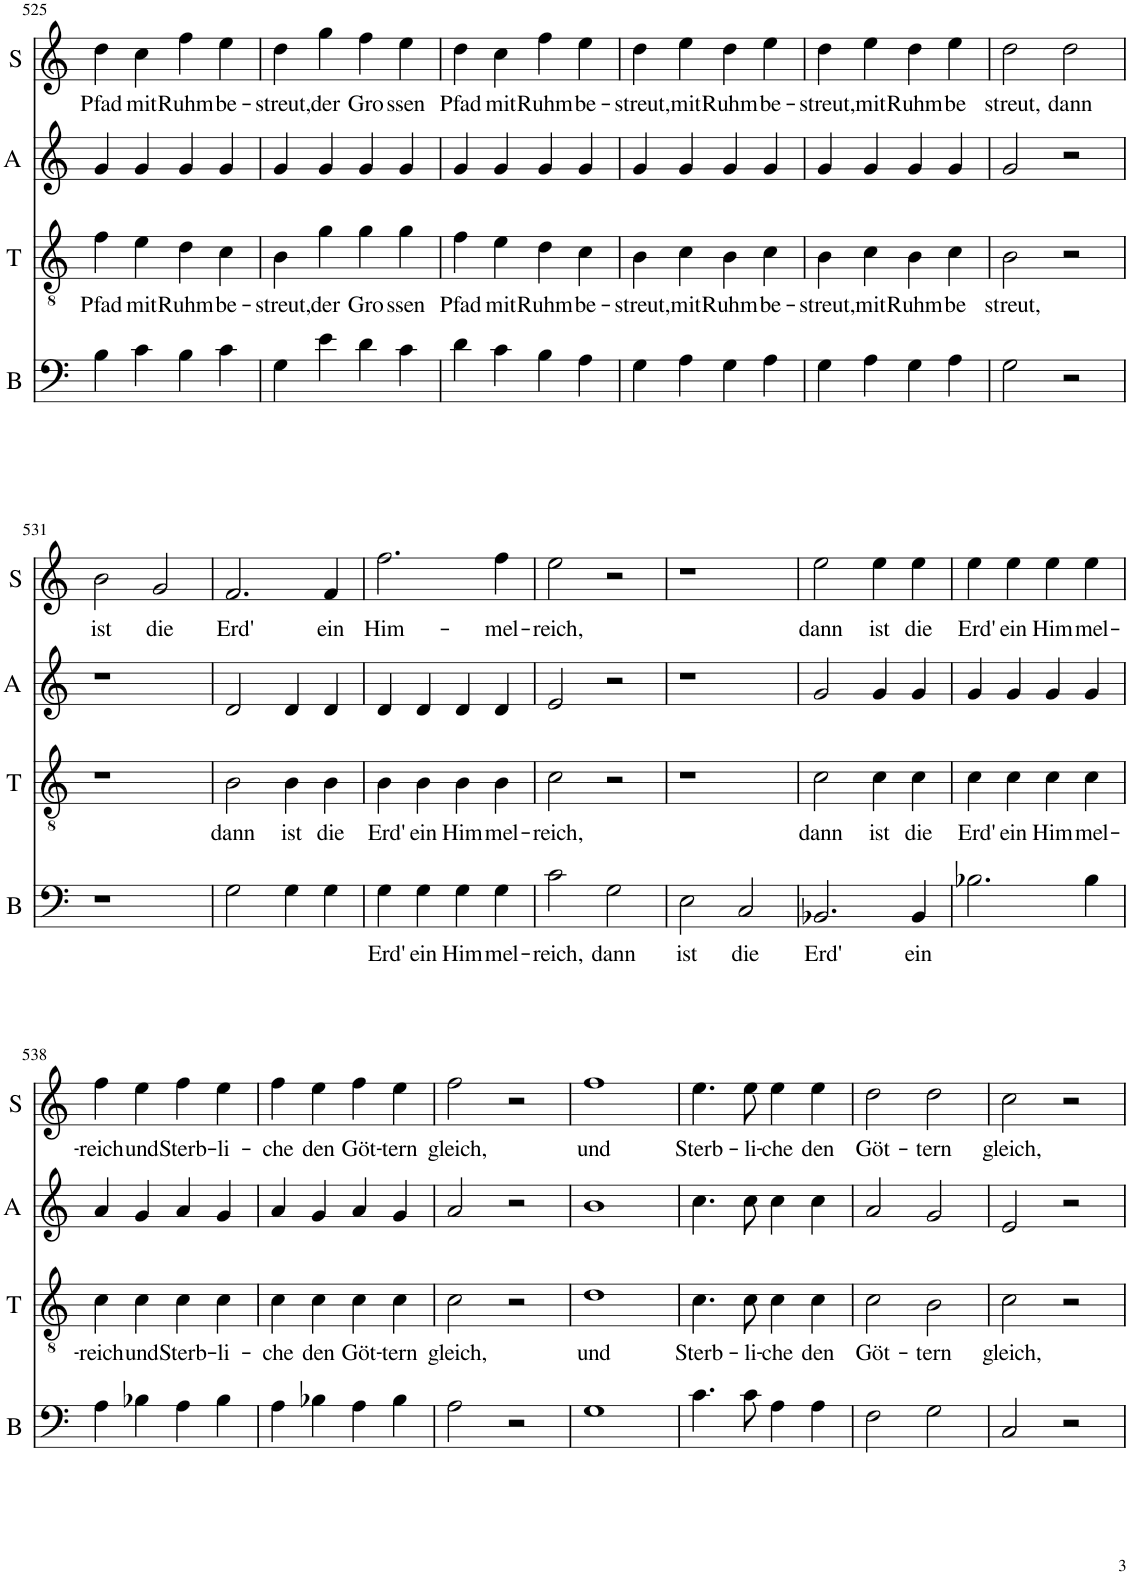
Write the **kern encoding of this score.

**kern	**text	**kern	**text	**kern	**kern	**text
*part4	*part4	*part3	*part3	*part2	*part1	*part1
*staff4	*staff4	*staff3	*staff3	*staff2	*staff1	*staff1
*I"B	*	*I"T	*	*I"A	*I"S	*
*I'B	*	*I'T	*	*I'A	*I'S	*
!!LO:PB:g=z
*clefF4	*	*clefGv2	*	*clefG2	*clefG2	*
*k[]	*	*k[]	*	*k[]	*k[]	*
*M4/4	*	*M4/4	*	*M4/4	*M4/4	*
=525	=525	=525	=525	=525	=525	=525
!	!	!	!LO:LY:b	!	!	!LO:LY:b
4B\	.	4f\	Pfad	4g/	4dd\	Pfad
!	!	!	!LO:LY:b	!	!	!LO:LY:b
4c\	.	4e\	mit	4g/	4cc\	mit
!	!	!	!LO:LY:b	!	!	!LO:LY:b
4B\	.	4d\	Ruhm	4g/	4ff\	Ruhm
!	!	!	!LO:LY:b	!	!	!LO:LY:b
4c\	.	4c\	be-	4g/	4ee\	be-
=526	=526	=526	=526	=526	=526	=526
!	!	!	!LO:LY:b	!	!	!LO:LY:b
4G\	.	4B\	-streut,	4g/	4dd\	-streut,
!	!	!	!LO:LY:b	!	!	!LO:LY:b
4e\	.	4g\	der	4g/	4gg\	der
!	!	!	!LO:LY:b	!	!	!LO:LY:b
4d\	.	4g\	Gro-	4g/	4ff\	Gro-
!	!	!	!LO:LY:b	!	!	!LO:LY:b
4c\	.	4g\	-ssen	4g/	4ee\	-ssen
=527	=527	=527	=527	=527	=527	=527
!	!	!	!LO:LY:b	!	!	!LO:LY:b
4d\	.	4f\	Pfad	4g/	4dd\	Pfad
!	!	!	!LO:LY:b	!	!	!LO:LY:b
4c\	.	4e\	mit	4g/	4cc\	mit
!	!	!	!LO:LY:b	!	!	!LO:LY:b
4B\	.	4d\	Ruhm	4g/	4ff\	Ruhm
!	!	!	!LO:LY:b	!	!	!LO:LY:b
4A\	.	4c\	be-	4g/	4ee\	be-
=528	=528	=528	=528	=528	=528	=528
!	!	!	!LO:LY:b	!	!	!LO:LY:b
4G\	.	4B\	-streut,	4g/	4dd\	-streut,
!	!	!	!LO:LY:b	!	!	!LO:LY:b
4A\	.	4c\	mit	4g/	4ee\	mit
!	!	!	!LO:LY:b	!	!	!LO:LY:b
4G\	.	4B\	Ruhm	4g/	4dd\	Ruhm
!	!	!	!LO:LY:b	!	!	!LO:LY:b
4A\	.	4c\	be-	4g/	4ee\	be-
=529	=529	=529	=529	=529	=529	=529
!	!	!	!LO:LY:b	!	!	!LO:LY:b
4G\	.	4B\	-streut,	4g/	4dd\	-streut,
!	!	!	!LO:LY:b	!	!	!LO:LY:b
4A\	.	4c\	mit	4g/	4ee\	mit
!	!	!	!LO:LY:b	!	!	!LO:LY:b
4G\	.	4B\	Ruhm	4g/	4dd\	Ruhm
!	!	!	!LO:LY:b	!	!	!LO:LY:b
4A\	.	4c\	be	4g/	4ee\	be
=530	=530	=530	=530	=530	=530	=530
!	!	!	!LO:LY:b	!	!	!LO:LY:b
2G\	.	2B\	streut,	2g/	2dd\	streut,
!	!	!	!	!	!	!LO:LY:b
2r	.	2r	.	2r	2dd\	dann
!!LO:LB:g=z
=531	=531	=531	=531	=531	=531	=531
!	!	!	!	!	!	!LO:LY:b
1r	.	1r	.	1r	2b\	ist
!	!	!	!	!	!	!LO:LY:b
.	.	.	.	.	2g/	die
=532	=532	=532	=532	=532	=532	=532
!	!	!	!LO:LY:b	!	!	!LO:LY:b
2G\	.	2B\	dann	2d/	2.f/	Erd'
!	!	!	!LO:LY:b	!	!	!
4G\	.	4B\	ist	4d/	.	.
!	!	!	!LO:LY:b	!	!	!LO:LY:b
4G\	.	4B\	die	4d/	4f/	ein
=533	=533	=533	=533	=533	=533	=533
!	!LO:LY:b	!	!LO:LY:b	!	!	!LO:LY:b
4G\	Erd'	4B\	Erd'	4d/	2.ff\	Him-
!	!LO:LY:b	!	!LO:LY:b	!	!	!
4G\	ein	4B\	ein	4d/	.	.
!	!LO:LY:b	!	!LO:LY:b	!	!	!
4G\	Him-	4B\	Him-	4d/	.	.
!	!LO:LY:b	!	!LO:LY:b	!	!	!LO:LY:b
4G\	-mel-	4B\	-mel-	4d/	4ff\	-mel-
=534	=534	=534	=534	=534	=534	=534
!	!LO:LY:b	!	!LO:LY:b	!	!	!LO:LY:b
2c\	-reich,	2c\	-reich,	2e/	2ee\	-reich,
!	!LO:LY:b	!	!	!	!	!
2G\	dann	2r	.	2r	2r	.
=535	=535	=535	=535	=535	=535	=535
!	!LO:LY:b	!	!	!	!	!
2E\	ist	1r	.	1r	1r	.
!	!LO:LY:b	!	!	!	!	!
2C/	die	.	.	.	.	.
=536	=536	=536	=536	=536	=536	=536
!	!LO:LY:b	!	!LO:LY:b	!	!	!LO:LY:b
2.BB-X/	Erd'	2c\	dann	2g/	2ee\	dann
!	!	!	!LO:LY:b	!	!	!LO:LY:b
.	.	4c\	ist	4g/	4ee\	ist
!	!LO:LY:b	!	!LO:LY:b	!	!	!LO:LY:b
4BB-/	ein	4c\	die	4g/	4ee\	die
=537	=537	=537	=537	=537	=537	=537
!	!	!	!LO:LY:b	!	!	!LO:LY:b
2.B-X\	.	4c\	Erd'	4g/	4ee\	Erd'
!	!	!	!LO:LY:b	!	!	!LO:LY:b
.	.	4c\	ein	4g/	4ee\	ein
!	!	!	!LO:LY:b	!	!	!LO:LY:b
.	.	4c\	Him-	4g/	4ee\	Him-
!	!	!	!LO:LY:b	!	!	!LO:LY:b
4B-\	.	4c\	-mel-	4g/	4ee\	-mel-
!!LO:LB:g=z
=538	=538	=538	=538	=538	=538	=538
!	!	!	!LO:LY:b	!	!	!LO:LY:b
4A\	.	4c\	-reich	4a/	4ff\	-reich
!	!	!	!LO:LY:b	!	!	!LO:LY:b
4B-X\	.	4c\	und	4g/	4ee\	und
!	!	!	!LO:LY:b	!	!	!LO:LY:b
4A\	.	4c\	Sterb-	4a/	4ff\	Sterb-
!	!	!	!LO:LY:b	!	!	!LO:LY:b
4B-\	.	4c\	-li-	4g/	4ee\	-li-
=539	=539	=539	=539	=539	=539	=539
!	!	!	!LO:LY:b	!	!	!LO:LY:b
4A\	.	4c\	-che	4a/	4ff\	-che
!	!	!	!LO:LY:b	!	!	!LO:LY:b
4B-X\	.	4c\	den	4g/	4ee\	den
!	!	!	!LO:LY:b	!	!	!LO:LY:b
4A\	.	4c\	Göt-	4a/	4ff\	Göt-
!	!	!	!LO:LY:b	!	!	!LO:LY:b
4B-\	.	4c\	-tern	4g/	4ee\	-tern
=540	=540	=540	=540	=540	=540	=540
!	!	!	!LO:LY:b	!	!	!LO:LY:b
2A\	.	2c\	gleich,	2a/	2ff\	gleich,
2r	.	2r	.	2r	2r	.
=541	=541	=541	=541	=541	=541	=541
!	!	!	!LO:LY:b	!	!	!LO:LY:b
1G	.	1d	und	1b	1ff	und
=542	=542	=542	=542	=542	=542	=542
!	!	!	!LO:LY:b	!	!	!LO:LY:b
4.c\	.	4.c\	Sterb-	4.cc\	4.ee\	Sterb-
!	!	!	!LO:LY:b	!	!	!LO:LY:b
8c\	.	8c\	-li-	8cc\	8ee\	-li-
!	!	!	!LO:LY:b	!	!	!LO:LY:b
4A\	.	4c\	-che	4cc\	4ee\	-che
!	!	!	!LO:LY:b	!	!	!LO:LY:b
4A\	.	4c\	den	4cc\	4ee\	den
=543	=543	=543	=543	=543	=543	=543
!	!	!	!LO:LY:b	!	!	!LO:LY:b
2F\	.	2c\	Göt-	2a/	2dd\	Göt-
!	!	!	!LO:LY:b	!	!	!LO:LY:b
2G\	.	2B\	-tern	2g/	2dd\	-tern
=544	=544	=544	=544	=544	=544	=544
!	!	!	!LO:LY:b	!	!	!LO:LY:b
2C/	.	2c\	gleich,	2e/	2cc\	gleich,
2r	.	2r	.	2r	2r	.
=	=	=	=	=	=	=
*-	*-	*-	*-	*-	*-	*-
